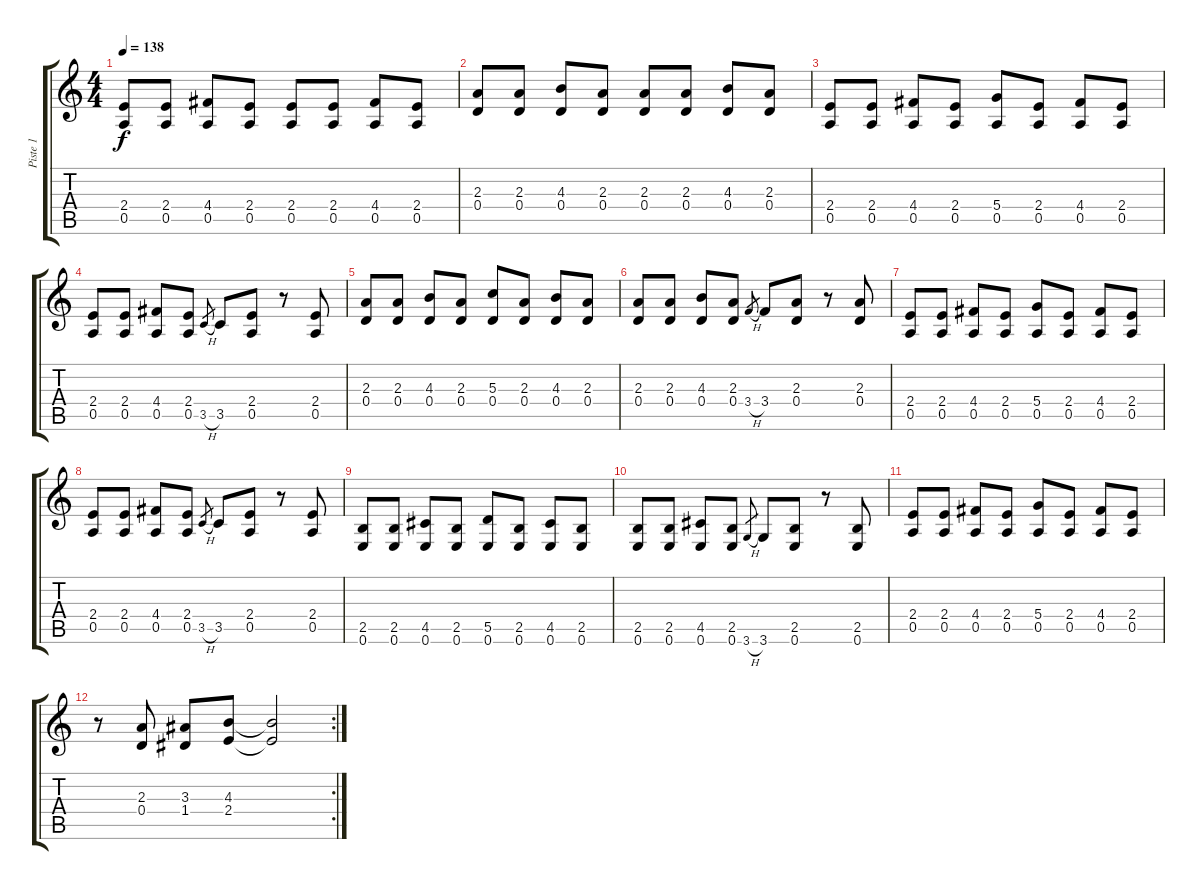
\track ("Piste 1" "Piste 1") {instrument electricguitarmuted}
\staff {score tabs}
\tuning (E4 B3 G3 D3 A2 E2) {hide}
\ts (4 4)
\tempo 138
\clef g2
\ks c
(2.4 0.5).8{dy f instrument electricguitarmuted} (2.4 0.5).8 (4.4 0.5).8 (2.4 0.5).8 (2.4 0.5).8 (2.4 0.5).8 (4.4 0.5).8 (2.4 0.5).8 |
(2.3 0.4).8 (2.3 0.4).8 (4.3 0.4).8 (2.3 0.4).8 (2.3 0.4).8 (2.3 0.4).8 (4.3 0.4).8 (2.3 0.4).8 |
(2.4 0.5).8 (2.4 0.5).8 (4.4 0.5).8 (2.4 0.5).8 (5.4 0.5).8 (2.4 0.5).8 (4.4 0.5).8 (2.4 0.5).8 |
(2.4 0.5).8 (2.4 0.5).8 (4.4 0.5).8 (2.4 0.5).8 3.5{h}.8{gr} 3.5.8 (2.4 0.5).8 r.8 (2.4 0.5).8 |
(2.3 0.4).8 (2.3 0.4).8 (4.3 0.4).8 (2.3 0.4).8 (5.3 0.4).8 (2.3 0.4).8 (4.3 0.4).8 (2.3 0.4).8 |
(2.3 0.4).8 (2.3 0.4).8 (4.3 0.4).8 (2.3 0.4).8 3.4{h}.8{gr} 3.4.8 (2.3 0.4).8 r.8 (2.3 0.4).8 |
(2.4 0.5).8 (2.4 0.5).8 (4.4 0.5).8 (2.4 0.5).8 (5.4 0.5).8 (2.4 0.5).8 (4.4 0.5).8 (2.4 0.5).8 |
(2.4 0.5).8 (2.4 0.5).8 (4.4 0.5).8 (2.4 0.5).8 3.5{h}.8{gr} 3.5.8 (2.4 0.5).8 r.8 (2.4 0.5).8 |
(2.5 0.6).8 (2.5 0.6).8 (4.5 0.6).8 (2.5 0.6).8 (5.5 0.6).8 (2.5 0.6).8 (4.5 0.6).8 (2.5 0.6).8 |
(2.5 0.6).8 (2.5 0.6).8 (4.5 0.6).8 (2.5 0.6).8 3.6{h}.8{gr} 3.6.8 (2.5 0.6).8 r.8 (2.5 0.6).8 |
(2.4 0.5).8 (2.4 0.5).8 (4.4 0.5).8 (2.4 0.5).8 (5.4 0.5).8 (2.4 0.5).8 (4.4 0.5).8 (2.4 0.5).8 |
\rc 2
r.8 (2.3 0.4).8 (3.3 1.4).8 (4.3 2.4).8 (4.3{t} 2.4{t}).2
